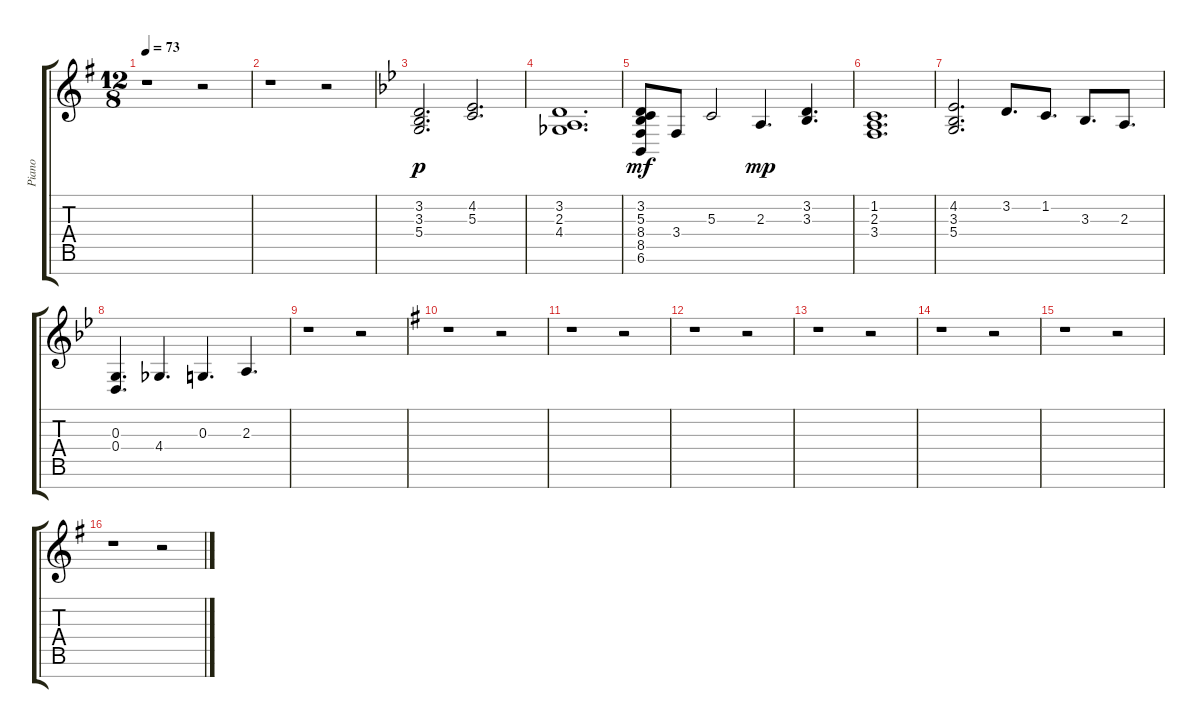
\track ("Piano" "Piano") {instrument acousticgrandpiano}
\staff {score tabs}
\tuning (E4 B3 G3 D3 A2 E2 B1) {hide}
\ts (12 8)
\tempo 73
\clef g2
\ks g
r.1{dy mp} r.2 |
r.1 r.2 |
\ks bb
(3.2 3.3 5.4).2{d dy p} (4.2 5.3).2{d} |
(3.2 2.3 4.4).1{d} |
(3.2 5.3 8.4 8.5 6.6).8{dy mf} 3.4.8 5.3.2 2.3.4{d dy mp} (3.2 3.3).4{d} |
(1.2 2.3 3.4).1{d} |
(4.2 3.3 5.4).2{d} 3.2.8{d} 1.2.8{d} 3.3.8{d} 2.3.8{d} |
(0.3 0.4).4{d} 4.4.4{d} 0.3.4{d} 2.3.4{d} |
r.1 r.2 |
\ks g
r.1 r.2 |
r.1 r.2 |
r.1 r.2 |
r.1 r.2 |
r.1 r.2 |
r.1 r.2 |
r.1 r.2
